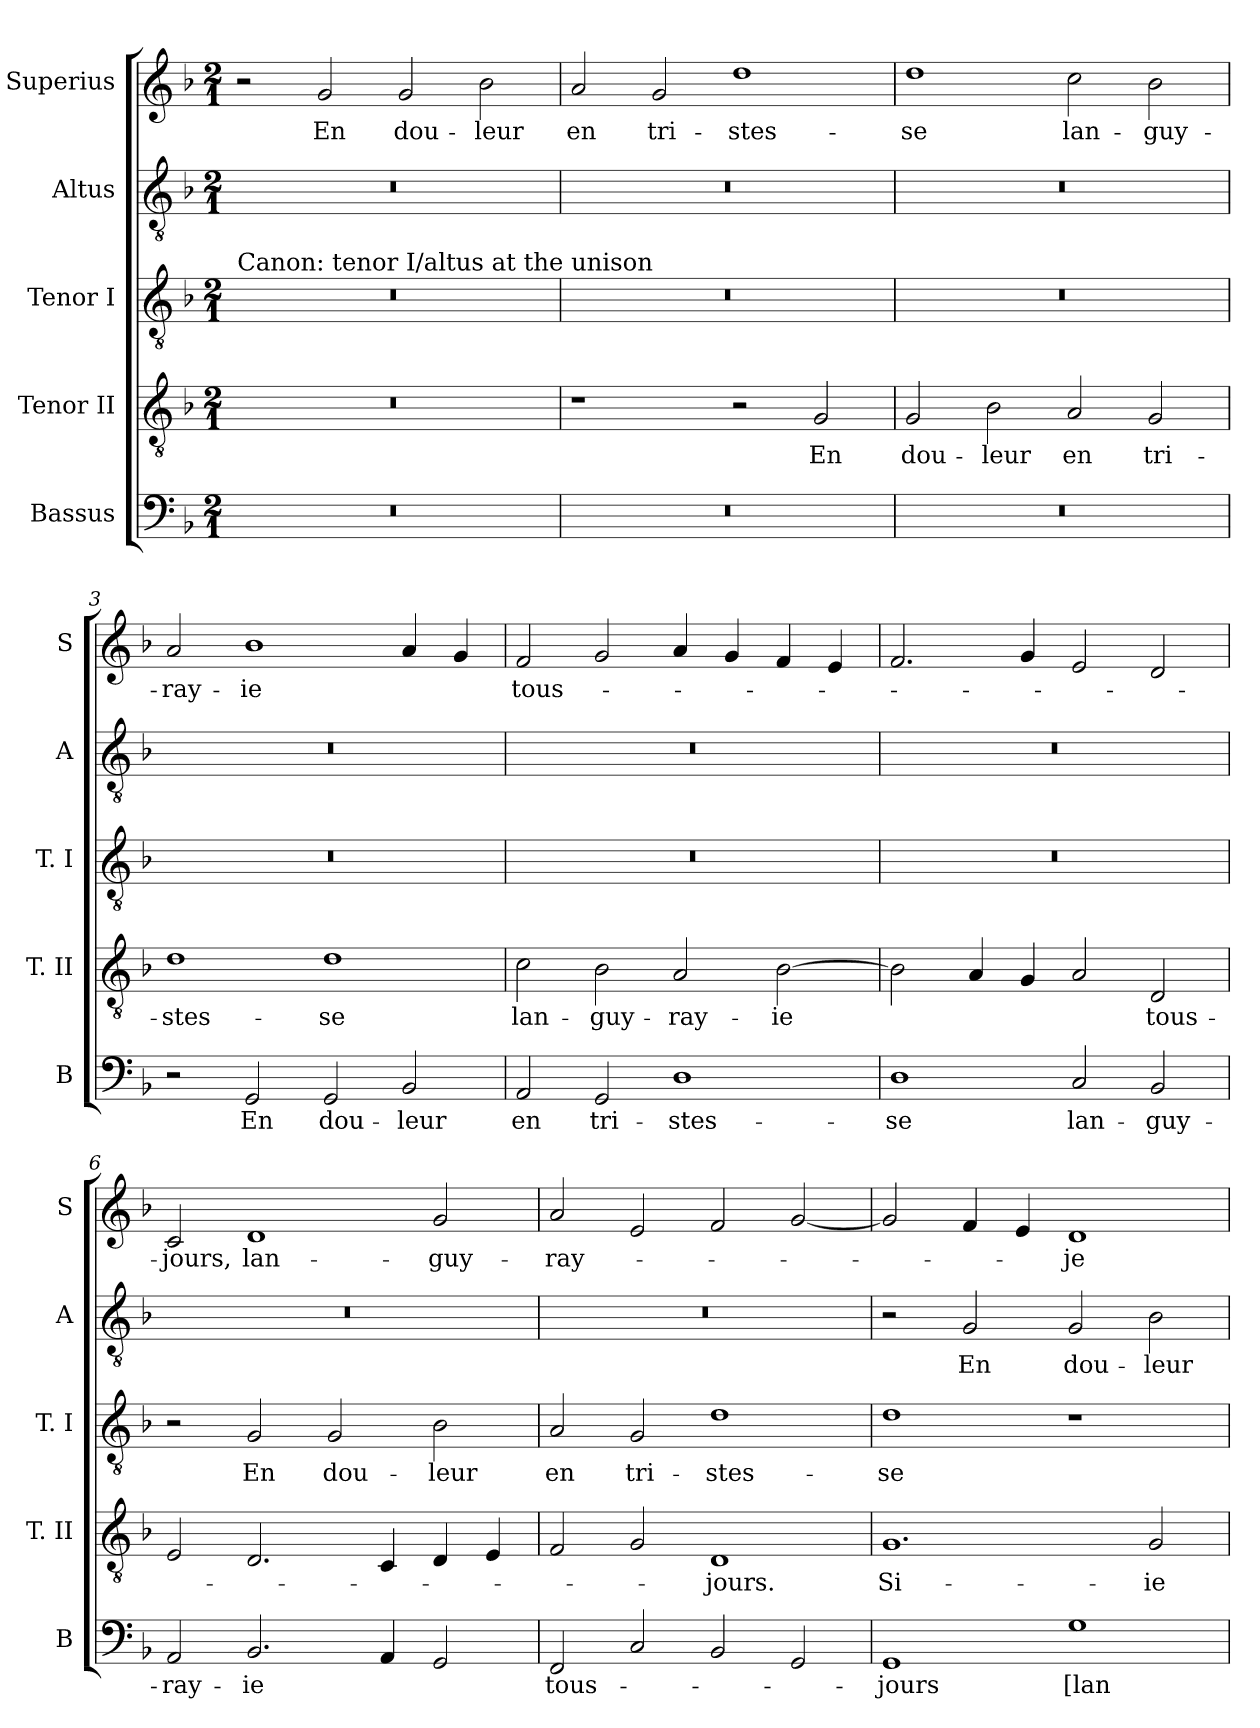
**kern	**text	**kern	**text	**kern	**text	**kern	**text	**kern	**text
*part5	*part5	*part4	*part4	*part3	*part3	*part2	*part2	*part1	*part1
*staff5	*staff5	*staff4	*staff4	*staff3	*staff3	*staff2	*staff2	*staff1	*staff1
*I"Bassus	*	*I"Tenor II	*	*I"Tenor I	*	*I"Altus	*	*I"Superius	*
*I'B	*	*I'T. II	*	*I'T. I	*	*I'A	*	*I'S	*
*clefF4	*	*clefGv2	*	*clefGv2	*	*clefGv2	*	*clefG2	*
*k[b-]	*	*k[b-]	*	*k[b-]	*	*k[b-]	*	*k[b-]	*
*F:	*	*F:	*	*F:	*	*F:	*	*F:	*
*M2/1	*	*M2/1	*	*M2/1	*	*M2/1	*	*M2/1	*
=	=	=	=	=	=	=	=	=	=
!	!	!	!	!LO:TX:a:t=Canon&colon; tenor I/altus at the unison	!	!	!	!	!
0r	.	0r	.	0r	.	0r	.	2r	.
.	.	.	.	.	.	.	.	2g	En
.	.	.	.	.	.	.	.	2g	dou-
.	.	.	.	.	.	.	.	2b-	-leur
=1	=1	=1	=1	=1	=1	=1	=1	=1	=1
0r	.	1r	.	0r	.	0r	.	2a	en
.	.	.	.	.	.	.	.	2g	tri-
.	.	2r	.	.	.	.	.	1dd	-stes-
.	.	2G	En	.	.	.	.	.	.
=2	=2	=2	=2	=2	=2	=2	=2	=2	=2
0r	.	2G	dou-	0r	.	0r	.	1dd	-se
.	.	2B-	-leur	.	.	.	.	.	.
.	.	2A	en	.	.	.	.	2cc	lan-
.	.	2G	tri-	.	.	.	.	2b-	-guy-
=3	=3	=3	=3	=3	=3	=3	=3	=3	=3
2r	.	1d	-stes-	0r	.	0r	.	2a	-ray-
2GG	En	.	.	.	.	.	.	1b-	-ie
2GG	dou-	1d	-se	.	.	.	.	.	.
2BB-	-leur	.	.	.	.	.	.	4a	.
.	.	.	.	.	.	.	.	4g	.
=4	=4	=4	=4	=4	=4	=4	=4	=4	=4
2AA	en	2c	lan-	0r	.	0r	.	2f	tous-
2GG	tri-	2B-	-guy-	.	.	.	.	2g	.
1D	-stes-	2A	-ray-	.	.	.	.	4a	.
.	.	.	.	.	.	.	.	4g	.
.	.	[2B-	-ie	.	.	.	.	4f	.
.	.	.	.	.	.	.	.	4e	.
=5	=5	=5	=5	=5	=5	=5	=5	=5	=5
1D	-se	2B-]	.	0r	.	0r	.	2.f	.
.	.	4A	.	.	.	.	.	.	.
.	.	4G	.	.	.	.	.	4g	.
2C	lan-	2A	.	.	.	.	.	2e	.
2BB-	-guy-	2D	tous-	.	.	.	.	2d	.
=6	=6	=6	=6	=6	=6	=6	=6	=6	=6
2AA	-ray-	2E	.	2r	.	0r	.	2c	-jours,
2.BB-	-ie	2.D	.	2G	En	.	.	1d	lan-
.	.	.	.	2G	dou-	.	.	.	.
4AA	.	4C	.	.	.	.	.	.	.
2GG	.	4D	.	2B-	-leur	.	.	2g	-guy-
.	.	4E	.	.	.	.	.	.	.
=7	=7	=7	=7	=7	=7	=7	=7	=7	=7
2FF	tous-	2F	.	2A	en	0r	.	2a	-ray-
2C	.	2G	.	2G	tri-	.	.	2e	.
2BB-	.	1D	-jours.	1d	-stes-	.	.	2f	.
2GG	.	.	.	.	.	.	.	[2g	.
=8	=8	=8	=8	=8	=8	=8	=8	=8	=8
1GG	-jours	1.G	Si-	1d	-se	2r	.	2g]	.
.	.	.	.	.	.	2G	En	4f	.
.	.	.	.	.	.	.	.	4e	.
1G	[lan-	.	.	1r	.	2G	dou-	1d	-je
.	.	2G	-ie	.	.	2B-	-leur	.	.
=	=	=	=	=	=	=	=	=	=
*-	*-	*-	*-	*-	*-	*-	*-	*-	*-
